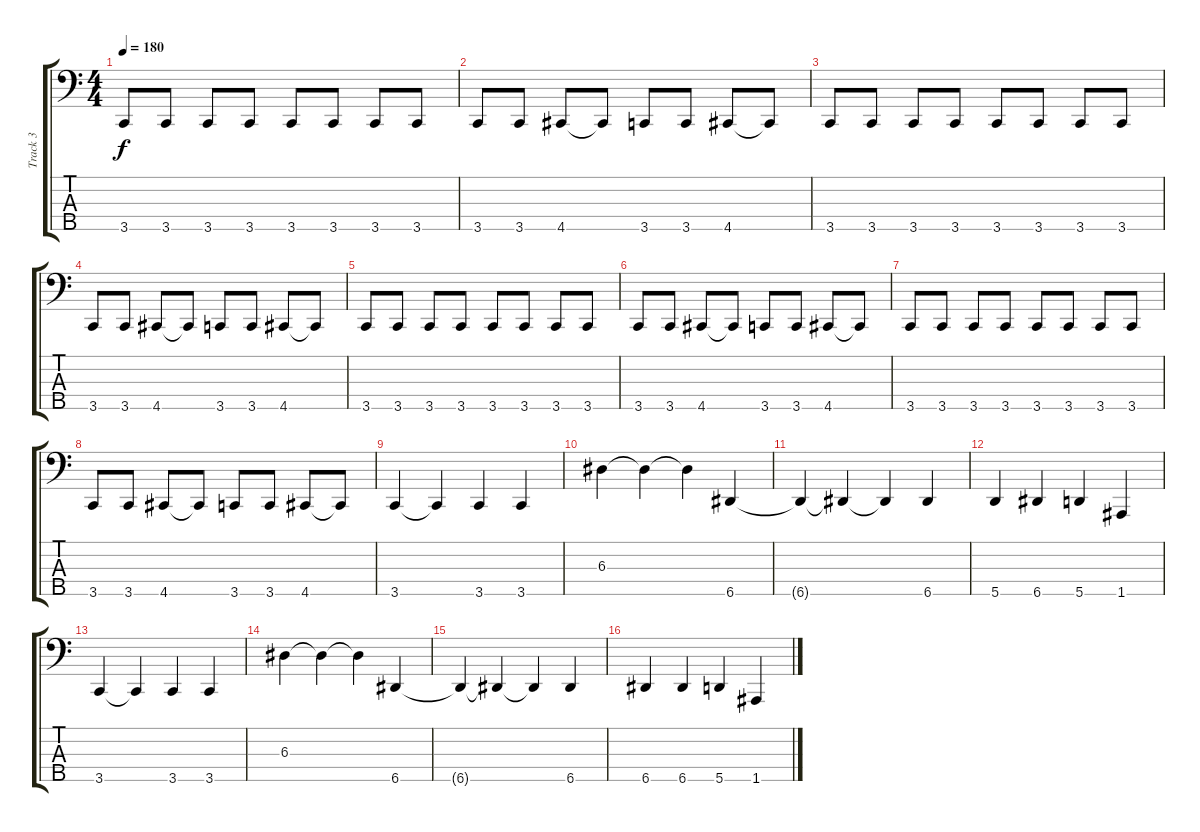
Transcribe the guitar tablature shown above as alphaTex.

\track ("Track 3" "Track 3") {instrument slapbass2}
\staff {score tabs}
\tuning (G2 D2 A1 E1 A0) {hide}
\ts (4 4)
\tempo 180
\clef f4
\ks c
3.5.8{dy f} 3.5.8 3.5.8 3.5.8 3.5.8 3.5.8 3.5.8 3.5.8 |
3.5.8 3.5.8 4.5.8 4.5{t}.8 3.5.8 3.5.8 4.5.8 4.5{t}.8 |
3.5.8 3.5.8 3.5.8 3.5.8 3.5.8 3.5.8 3.5.8 3.5.8 |
3.5.8 3.5.8 4.5.8 4.5{t}.8 3.5.8 3.5.8 4.5.8 4.5{t}.8 |
3.5.8 3.5.8 3.5.8 3.5.8 3.5.8 3.5.8 3.5.8 3.5.8 |
3.5.8 3.5.8 4.5.8 4.5{t}.8 3.5.8 3.5.8 4.5.8 4.5{t}.8 |
3.5.8 3.5.8 3.5.8 3.5.8 3.5.8 3.5.8 3.5.8 3.5.8 |
3.5.8 3.5.8 4.5.8 4.5{t}.8 3.5.8 3.5.8 4.5.8 4.5{t}.8 |
3.5.4 3.5{t}.4 3.5.4 3.5.4 |
6.3.4 6.3{t}.4 6.3{t}.4 6.5.4 |
6.5{t}.4 6.5{t}.4 6.5{t}.4 6.5.4 |
5.5.4 6.5.4 5.5.4 1.5.4 |
3.5.4 3.5{t}.4 3.5.4 3.5.4 |
6.3.4 6.3{t}.4 6.3{t}.4 6.5.4 |
6.5{t}.4 6.5{t}.4 6.5{t}.4 6.5.4 |
6.5.4 6.5.4 5.5.4 1.5.4
